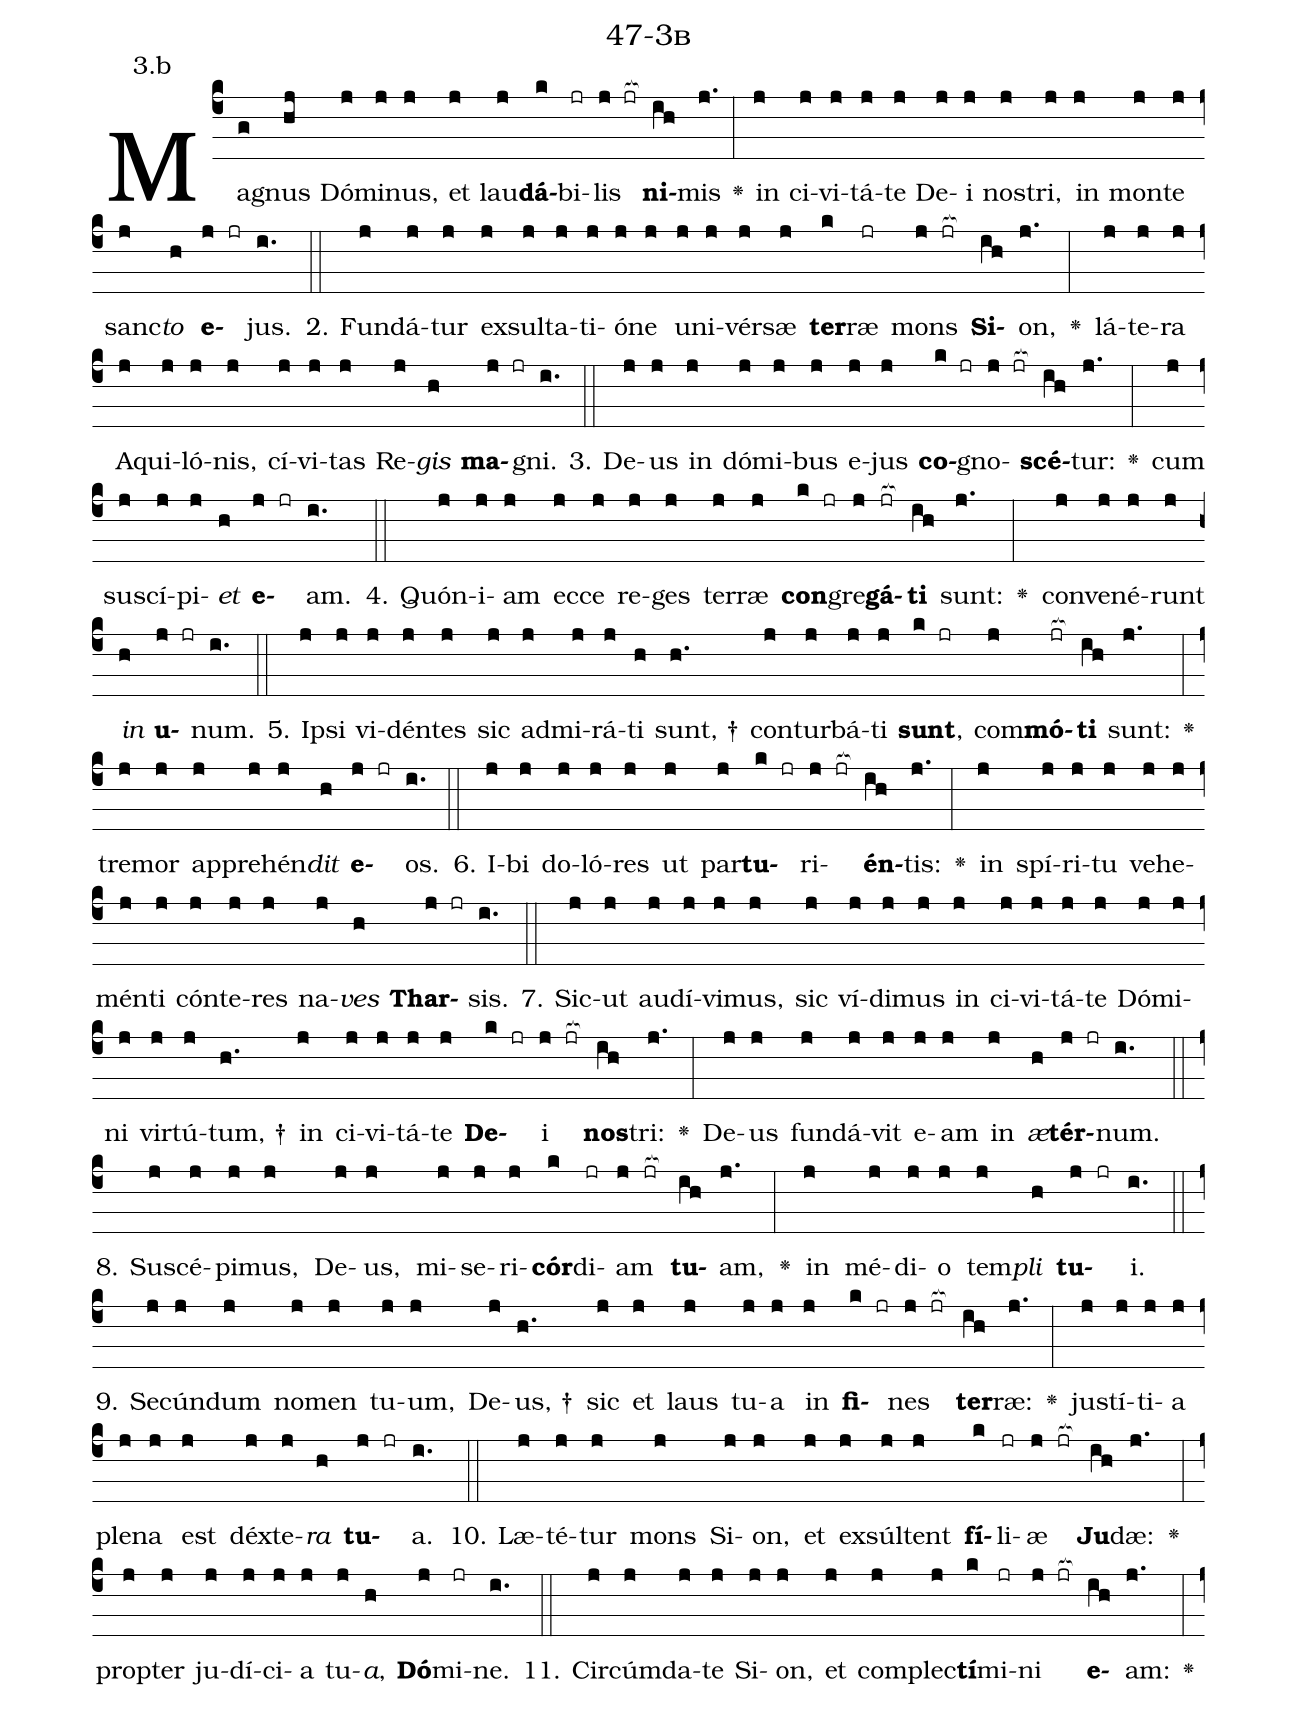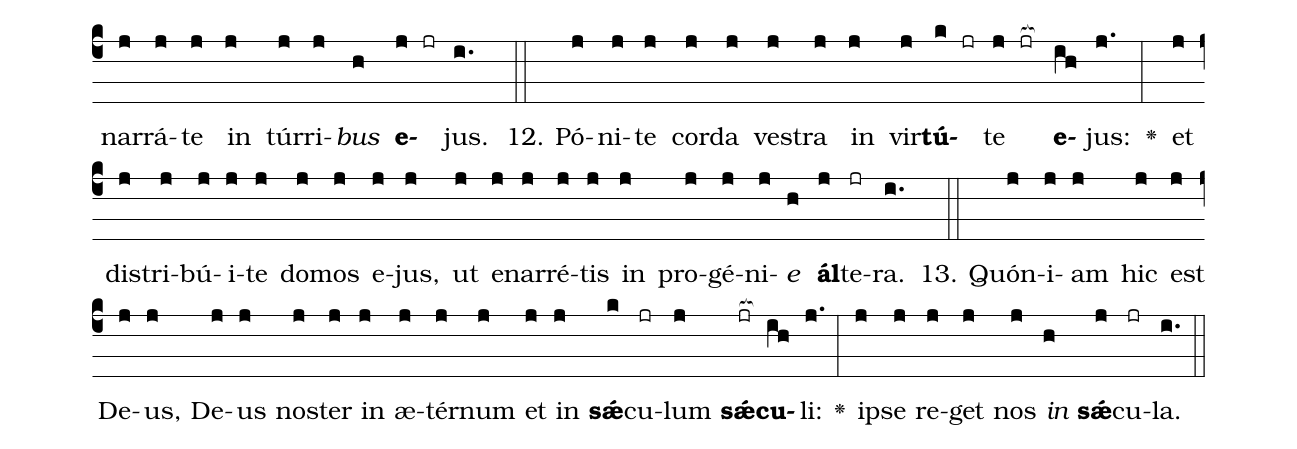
name: 47-3b;
annotation: 3.b;
%%
(c4)Ma(g)gnus(hj) Dó(j)mi(j)nus,(j) et(j) lau(j)<b>dá</b>(k)bi(jr)lis(j jr[ocb:1{]) <b>ni</b>(ih[ocb:0}])mis(j.) <v>\greheightstar</v>(:) in(j) ci(j)vi(j)tá(j)te(j) De(j)i(j) nos(j)tri,(j) in(j) mon(j)te(j) sanc(j)<i>to</i>(h) <b>e</b>(j jr)jus.(i.) (::)
2. Fun(j)dá(j)tur(j) ex(j)sul(j)ta(j)ti(j)ó(j)ne(j) u(j)ni(j)vér(j)sæ(j) <b>ter</b>(k)ræ(jr) mons(j jr[ocb:1{]) <b>Si</b>(ih[ocb:0}])on,(j.) <v>\greheightstar</v>(:) lá(j)te(j)ra(j) A(j)qui(j)ló(j)nis,(j) cí(j)vi(j)tas(j) Re(j)<i>gis</i>(h) <b>ma</b>(j jr)gni.(i.) (::)
3. De(j)us(j) in(j) dó(j)mi(j)bus(j) e(j)jus(j) <b>co</b>(k jr)gno(j jr[ocb:1{])<b>scé</b>(ih[ocb:0}])tur:(j.) <v>\greheightstar</v>(:) cum(j) su(j)scí(j)pi(j)<i>et</i>(h) <b>e</b>(j jr)am.(i.) (::)
4. Quón(j)i(j)am(j) ec(j)ce(j) re(j)ges(j) ter(j)ræ(j) <b>con</b>(k jr)gre(j)<b>gá</b>(jr[ocb:1{])<b>ti</b>(ih[ocb:0}]) sunt:(j.) <v>\greheightstar</v>(:) con(j)ve(j)né(j)runt(j) <i>in</i>(h) <b>u</b>(j jr)num.(i.) (::)
5. Ip(j)si(j) vi(j)dén(j)tes(j) sic(j) ad(j)mi(j)rá(j)ti(h) sunt, †(h.) con(j)tur(j)bá(j)ti(j) <b>sunt</b>,(k jr) com(j)<b>mó</b>(jr[ocb:1{])<b>ti</b>(ih[ocb:0}]) sunt:(j.) <v>\greheightstar</v>(:) tre(j)mor(j) ap(j)pre(j)hén(j)<i>dit</i>(h) <b>e</b>(j jr)os.(i.) (::)
6. I(j)bi(j) do(j)ló(j)res(j) ut(j) par(j)<b>tu</b>(k jr)ri(j jr[ocb:1{])<b>én</b>(ih[ocb:0}])tis:(j.) <v>\greheightstar</v>(:) in(j) spí(j)ri(j)tu(j) ve(j)he(j)mén(j)ti(j) cón(j)te(j)res(j) na(j)<i>ves</i>(h) <b>Thar</b>(j jr)sis.(i.) (::)
7. Sic(j)ut(j) au(j)dí(j)vi(j)mus,(j) sic(j) ví(j)di(j)mus(j) in(j) ci(j)vi(j)tá(j)te(j) Dó(j)mi(j)ni(j) vir(j)tú(j)tum, †(h.) in(j) ci(j)vi(j)tá(j)te(j) <b>De</b>(k jr)i(j jr[ocb:1{]) <b>nos</b>(ih[ocb:0}])tri:(j.) <v>\greheightstar</v>(:) De(j)us(j) fun(j)dá(j)vit(j) e(j)am(j) in(j) <i>æ</i>(h)<b>tér</b>(j jr)num.(i.) (::)
8. Su(j)scé(j)pi(j)mus,(j) De(j)us,(j) mi(j)se(j)ri(j)<b>cór</b>(k)di(jr)am(j jr[ocb:1{]) <b>tu</b>(ih[ocb:0}])am,(j.) <v>\greheightstar</v>(:) in(j) mé(j)di(j)o(j) tem(j)<i>pli</i>(h) <b>tu</b>(j jr)i.(i.) (::)
9. Se(j)cún(j)dum(j) no(j)men(j) tu(j)um,(j) De(j)us, †(h.) sic(j) et(j) laus(j) tu(j)a(j) in(j) <b>fi</b>(k jr)nes(j jr[ocb:1{]) <b>ter</b>(ih[ocb:0}])ræ:(j.) <v>\greheightstar</v>(:) jus(j)tí(j)ti(j)a(j) ple(j)na(j) est(j) déx(j)te(j)<i>ra</i>(h) <b>tu</b>(j jr)a.(i.) (::)
10. Læ(j)té(j)tur(j) mons(j) Si(j)on,(j) et(j) ex(j)súl(j)tent(j) <b>fí</b>(k)li(jr)æ(j jr[ocb:1{]) <b>Ju</b>(ih[ocb:0}])dæ:(j.) <v>\greheightstar</v>(:) prop(j)ter(j) ju(j)dí(j)ci(j)a(j) tu(j)<i>a</i>,(h) <b>Dó</b>(j)mi(jr)ne.(i.) (::)
11. Cir(j)cúm(j)da(j)te(j) Si(j)on,(j) et(j) com(j)plec(j)<b>tí</b>(k)mi(jr)ni(j jr[ocb:1{]) <b>e</b>(ih[ocb:0}])am:(j.) <v>\greheightstar</v>(:) nar(j)rá(j)te(j) in(j) túr(j)ri(j)<i>bus</i>(h) <b>e</b>(j jr)jus.(i.) (::)
12. Pó(j)ni(j)te(j) cor(j)da(j) ves(j)tra(j) in(j) vir(j)<b>tú</b>(k jr)te(j jr[ocb:1{]) <b>e</b>(ih[ocb:0}])jus:(j.) <v>\greheightstar</v>(:) et(j) dis(j)tri(j)bú(j)i(j)te(j) do(j)mos(j) e(j)jus,(j) ut(j) e(j)nar(j)ré(j)tis(j) in(j) pro(j)gé(j)ni(j)<i>e</i>(h) <b>ál</b>(j)te(jr)ra.(i.) (::)
13. Quón(j)i(j)am(j) hic(j) est(j) De(j)us,(j) De(j)us(j) nos(j)ter(j) in(j) æ(j)tér(j)num(j) et(j) in(j) <b>sǽ</b>(k)cu(jr)lum(j) <b>sǽ</b>(jr[ocb:1{])<b>cu</b>(ih[ocb:0}])li:(j.) <v>\greheightstar</v>(:) ip(j)se(j) re(j)get(j) nos(j) <i>in</i>(h) <b>sǽ</b>(j)cu(jr)la.(i.) (::)
